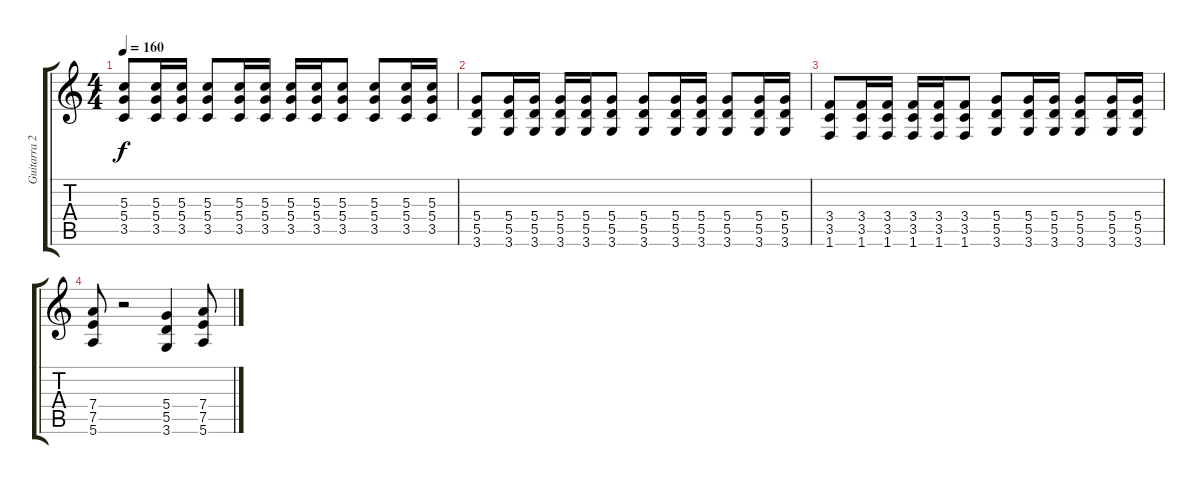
\track ("Guitarra 2 - Erik" "Guitarra 2") {instrument distortionguitar}
\staff {score tabs}
\tuning (E4 B3 G3 D3 A2 E2) {hide}
\ts (4 4)
\tempo 160
\clef g2
\ks c
(5.3 5.4 3.5).8{dy f} (5.3 5.4 3.5).16 (5.3 5.4 3.5).16 (5.3 5.4 3.5).8 (5.3 5.4 3.5).16 (5.3 5.4 3.5).16 (5.3 5.4 3.5).16 (5.3 5.4 3.5).16 (5.3 5.4 3.5).8 (5.3 5.4 3.5).8 (5.3 5.4 3.5).16 (5.3 5.4 3.5).16 |
(5.4 5.5 3.6).8 (5.4 5.5 3.6).16 (5.4 5.5 3.6).16 (5.4 5.5 3.6).16 (5.4 5.5 3.6).16 (5.4 5.5 3.6).8 (5.4 5.5 3.6).8 (5.4 5.5 3.6).16 (5.4 5.5 3.6).16 (5.4 5.5 3.6).8 (5.4 5.5 3.6).16 (5.4 5.5 3.6).16 |
(3.4 3.5 1.6).8 (3.4 3.5 1.6).16 (3.4 3.5 1.6).16 (3.4 3.5 1.6).16 (3.4 3.5 1.6).16 (3.4 3.5 1.6).8 (5.4 5.5 3.6).8 (5.4 5.5 3.6).16 (5.4 5.5 3.6).16 (5.4 5.5 3.6).8 (5.4 5.5 3.6).16 (5.4 5.5 3.6).16 |
(7.4 7.5 5.6).8 r.2 (5.4 5.5 3.6).4 (7.4 7.5 5.6).8
